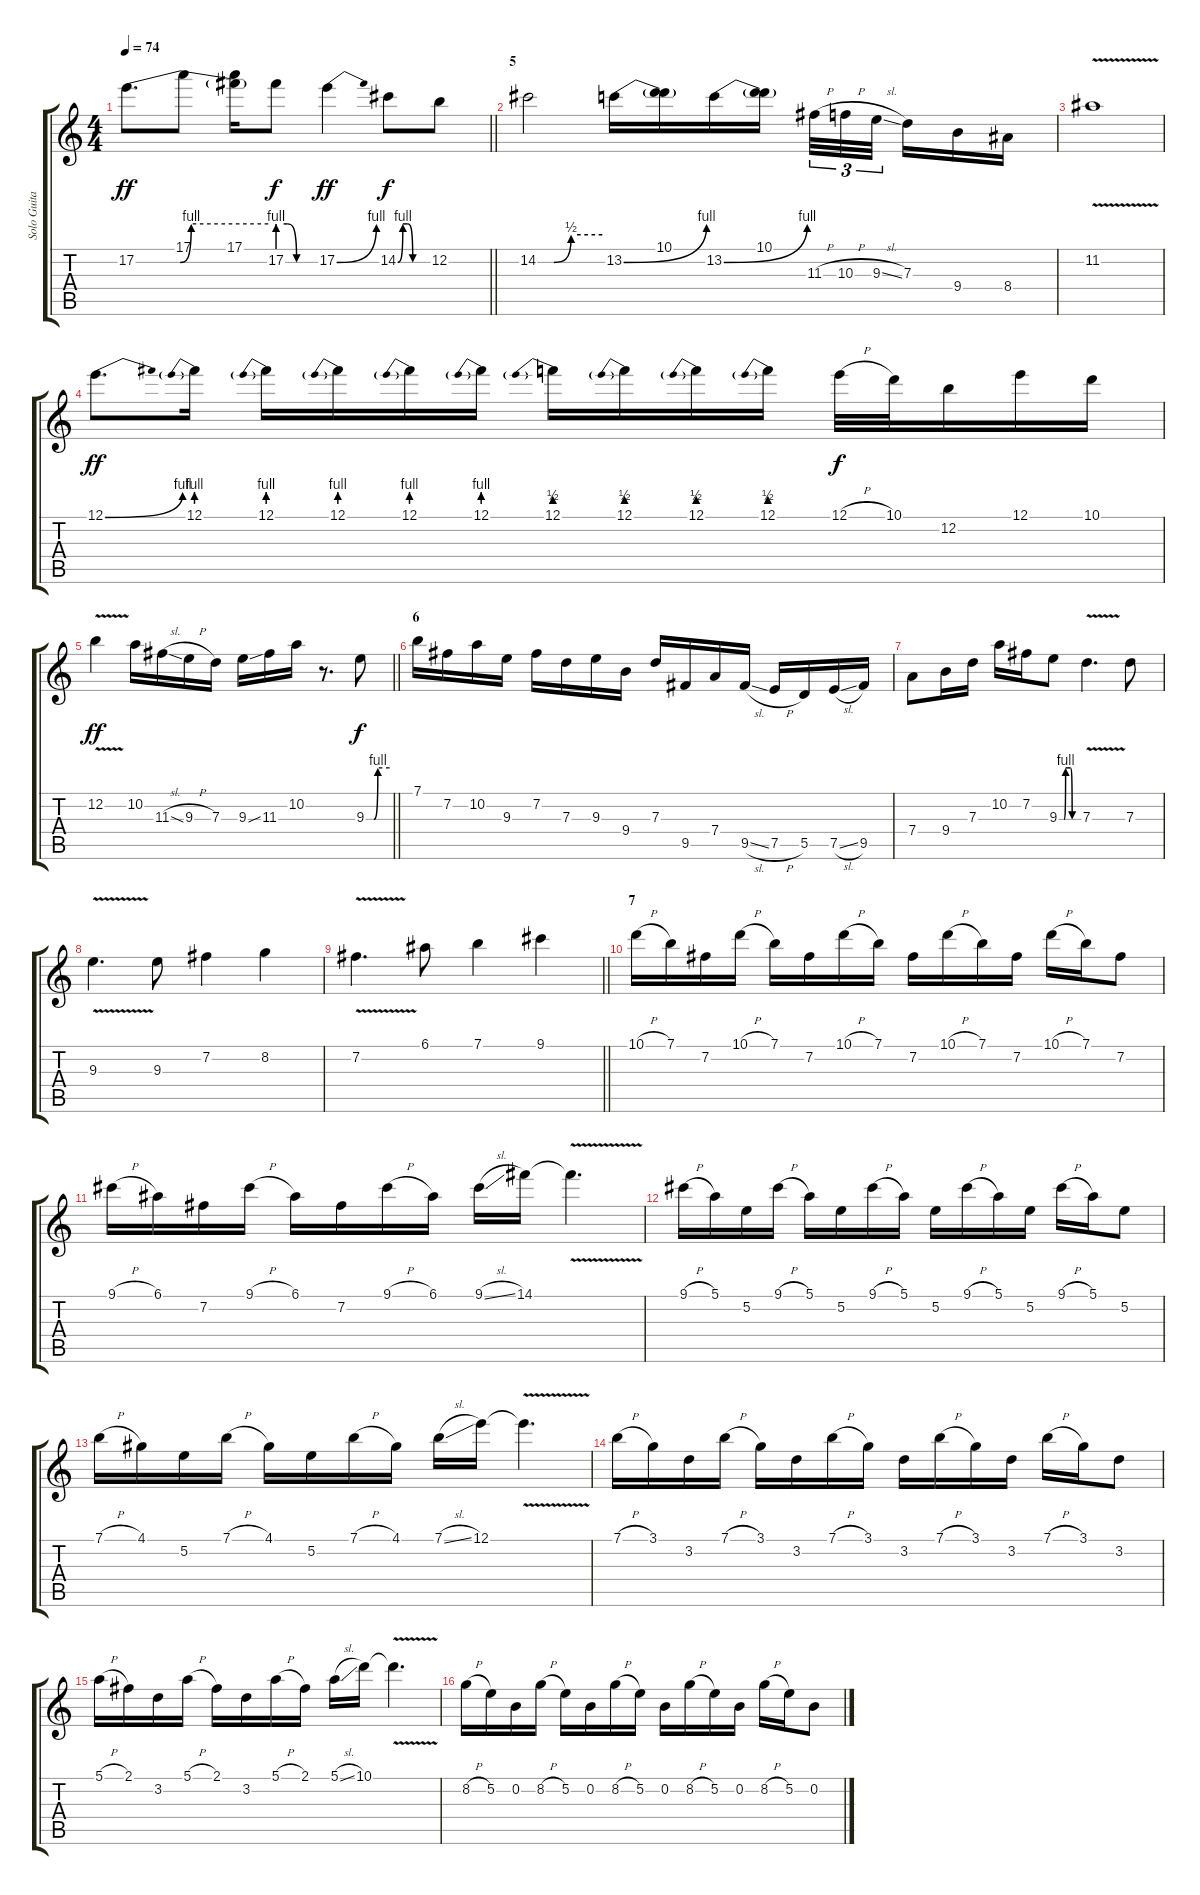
\track ("Solo Guitar 1" "Solo Guita") {instrument overdrivenguitar}
\staff {score tabs}
\tuning (E4 B3 G3 D3 A2 E2) {hide}
\ts (4 4)
\tempo 74
\clef g2
\barLineRight lightlight
\ks c
17.2{be (custom 0 0 20 0 25 4 60 4)}.8{d dy ff} 17.1.8 (17.1 17.2{t}).16 17.2{be (custom 0 4 15 4 30 0 60 0)}.8{dy f} 17.2{be (bend 0 0 60 4)}.4{dy ff} 14.2{be (custom 0 0 10 4 20 4 30 0 60 0)}.8{dy f} 12.2.8 |
\section ("" "5")
14.2{be (custom 0 0 15 0 31 2 60 2)}.2 13.2{be (bend 0 0 60 4)}.16{balance 11 instrument overdrivenguitar} (10.1 13.2{t}).16 13.2{be (bend 0 0 60 4)}.16 (10.1 13.2{t}).16 11.3{h}.32{tu (3 2)} 10.3{h}.32{tu (3 2)} 9.3{sl}.32{tu (3 2) beam splitsecondary} 7.3.16 9.4.16 8.4.16 |
11.2{v}.1 |
12.1{be (bend 0 0 60 4)}.8{d dy ff} 12.1{be (prebend 0 4 60 4)}.16 12.1{be (prebend 0 4 60 4)}.16 12.1{be (prebend 0 4 60 4)}.16 12.1{be (prebend 0 4 60 4)}.16 12.1{be (prebend 0 4 60 4)}.16 12.1{be (prebend 0 2 60 2)}.16 12.1{be (prebend 0 2 60 2)}.16 12.1{be (prebend 0 2 60 2)}.16 12.1{be (prebend 0 2 60 2)}.16 12.1{h}.32{dy f} 10.1.32 12.2.16 12.1.16 10.1.16 |
\barLineRight lightlight
12.2{v}.4{dy ff} 10.2.16 11.3{sl}.16 9.3{h}.16 7.3.16 9.3{ss}.16 11.3.16 10.2.16 r.8{d} 9.3{be (custom 0 0 20 0 30 4 60 4)}.8{dy f balance 8 instrument overdrivenguitar} |
\section ("" "6")
7.1.16 7.2.16 10.2.16 9.3.16 7.2.16 7.3.16 9.3.16 9.4.16 7.3.16 9.5.16 7.4.16 9.5{sl}.16 7.5{h}.16 5.5.16 7.5{sl}.16 9.5.16 |
7.4.8 9.4.16 7.3.16 10.2.16 7.2.16 9.3{be (custom 0 0 15 0 20 4 35 4 40 0 60 0)}.8 7.3{v}.4{d} 7.3.8 |
9.3{v}.4{d} 9.3.8 7.2.4 8.2.4 |
\barLineRight lightlight
7.2{v}.4{d} 6.1.8 7.1.4 9.1.4 |
\section ("" "7")
10.1{h}.16 7.1.16 7.2.16 10.1{h}.16 7.1.16 7.2.16 10.1{h}.16 7.1.16 7.2.16 10.1{h}.16 7.1.16 7.2.16 10.1{h}.16 7.1.16 7.2.8 |
9.1{h}.16 6.1.16 7.2.16 9.1{h}.16 6.1.16 7.2.16 9.1{h}.16 6.1.16 9.1{sl}.16 14.1.16 14.1{v t}.4{d} |
9.1{h}.16 5.1.16 5.2.16 9.1{h}.16 5.1.16 5.2.16 9.1{h}.16 5.1.16 5.2.16 9.1{h}.16 5.1.16 5.2.16 9.1{h}.16 5.1.16 5.2.8 |
7.1{h}.16 4.1.16 5.2.16 7.1{h}.16 4.1.16 5.2.16 7.1{h}.16 4.1.16 7.1{sl}.16 12.1.16 12.1{v t}.4{d} |
7.1{h}.16 3.1.16 3.2.16 7.1{h}.16 3.1.16 3.2.16 7.1{h}.16 3.1.16 3.2.16 7.1{h}.16 3.1.16 3.2.16 7.1{h}.16 3.1.16 3.2.8 |
5.1{h}.16 2.1.16 3.2.16 5.1{h}.16 2.1.16 3.2.16 5.1{h}.16 2.1.16 5.1{sl}.16 10.1.16 10.1{v t}.4{d} |
8.2{h}.16 5.2.16 0.2.16 8.2{h}.16 5.2.16 0.2.16 8.2{h}.16 5.2.16 0.2.16 8.2{h}.16 5.2.16 0.2.16 8.2{h}.16 5.2.16 0.2.8
